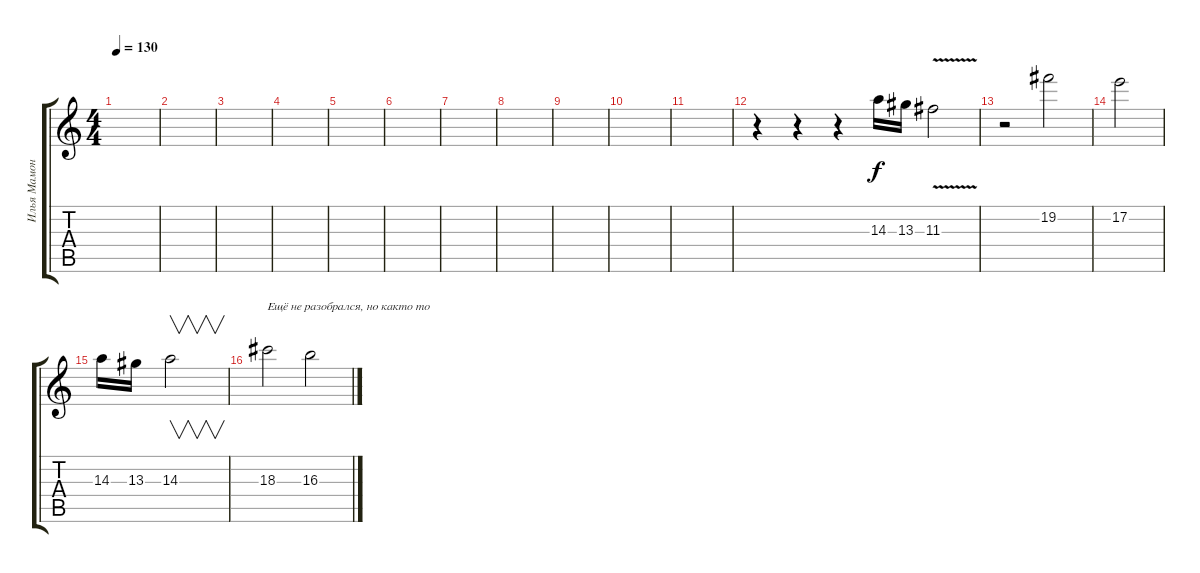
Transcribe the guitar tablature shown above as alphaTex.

\track ("Илья Мамонтов" "Илья Мамон") {instrument distortionguitar}
\staff {score tabs}
\tuning (E4 B3 G3 D3 A2 E2) {hide}
\ts (4 4)
\tempo 130
\clef g2
\ks c
|
|
|
|
|
|
|
|
|
|
|
r.4 r.4 r.4 14.3.16 13.3.16 11.3{v}.2 |
r.2 19.2.2 |
17.2.2 |
14.3.16 13.3.16 14.3.2{v} |
18.3.2{txt "Ещё не разобрался, но както то"} 16.3.2
